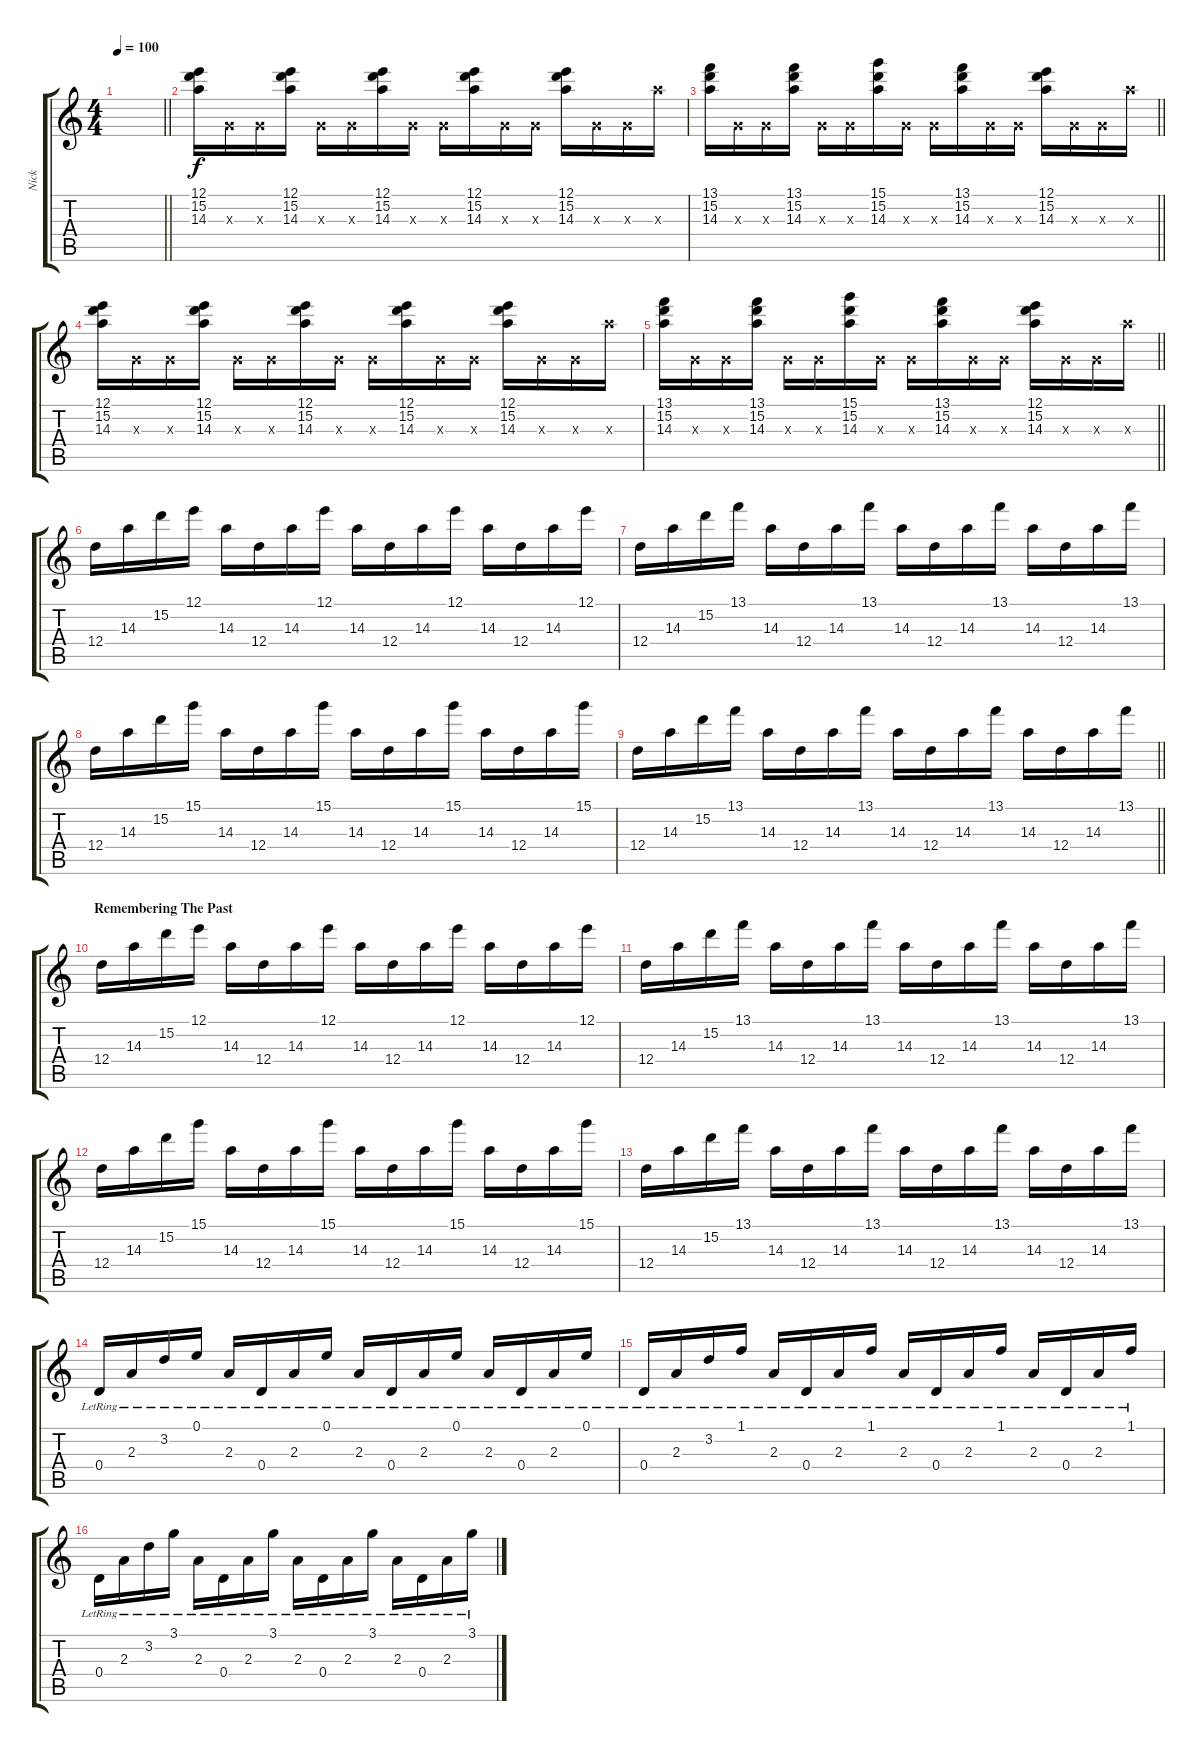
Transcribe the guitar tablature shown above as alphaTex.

\track ("Nick" "Nick") {instrument acousticguitarsteel}
\staff {score tabs}
\tuning (E4 B3 G3 D3 A2 E2) {hide}
\ts (4 4)
\tempo 100
\clef g2
\barLineRight lightlight
\ks c
|
(12.1 15.2 14.3).16 0.3{x}.16 0.3{x}.16 (12.1 15.2 14.3).16 0.3{x}.16 0.3{x}.16 (12.1 15.2 14.3).16 0.3{x}.16 0.3{x}.16 (12.1 15.2 14.3).16 0.3{x}.16 0.3{x}.16 (12.1 15.2 14.3).16 0.3{x}.16 0.3{x}.16 14.3{x}.16 |
\barLineRight lightlight
(13.1 15.2 14.3).16 0.3{x}.16 0.3{x}.16 (13.1 15.2 14.3).16 0.3{x}.16 0.3{x}.16 (15.1 15.2 14.3).16 0.3{x}.16 0.3{x}.16 (13.1 15.2 14.3).16 0.3{x}.16 0.3{x}.16 (12.1 15.2 14.3).16 0.3{x}.16 0.3{x}.16 14.3{x}.16 |
(12.1 15.2 14.3).16 0.3{x}.16 0.3{x}.16 (12.1 15.2 14.3).16 0.3{x}.16 0.3{x}.16 (12.1 15.2 14.3).16 0.3{x}.16 0.3{x}.16 (12.1 15.2 14.3).16 0.3{x}.16 0.3{x}.16 (12.1 15.2 14.3).16 0.3{x}.16 0.3{x}.16 14.3{x}.16 |
\barLineRight lightlight
(13.1 15.2 14.3).16 0.3{x}.16 0.3{x}.16 (13.1 15.2 14.3).16 0.3{x}.16 0.3{x}.16 (15.1 15.2 14.3).16 0.3{x}.16 0.3{x}.16 (13.1 15.2 14.3).16 0.3{x}.16 0.3{x}.16 (12.1 15.2 14.3).16 0.3{x}.16 0.3{x}.16 14.3{x}.16 |
12.4.16 14.3.16 15.2.16 12.1.16 14.3.16 12.4.16 14.3.16 12.1.16 14.3.16 12.4.16 14.3.16 12.1.16 14.3.16 12.4.16 14.3.16 12.1.16 |
12.4.16 14.3.16 15.2.16 13.1.16 14.3.16 12.4.16 14.3.16 13.1.16 14.3.16 12.4.16 14.3.16 13.1.16 14.3.16 12.4.16 14.3.16 13.1.16 |
12.4.16 14.3.16 15.2.16 15.1.16 14.3.16 12.4.16 14.3.16 15.1.16 14.3.16 12.4.16 14.3.16 15.1.16 14.3.16 12.4.16 14.3.16 15.1.16 |
\barLineRight lightlight
12.4.16 14.3.16 15.2.16 13.1.16 14.3.16 12.4.16 14.3.16 13.1.16 14.3.16 12.4.16 14.3.16 13.1.16 14.3.16 12.4.16 14.3.16 13.1.16 |
\section ("" "Remembering The Past")
12.4.16{volume 0} 14.3.16 15.2.16 12.1.16 14.3.16 12.4.16 14.3.16 12.1.16 14.3.16 12.4.16 14.3.16 12.1.16 14.3.16 12.4.16 14.3.16 12.1.16 |
12.4.16 14.3.16 15.2.16 13.1.16 14.3.16 12.4.16 14.3.16 13.1.16 14.3.16 12.4.16 14.3.16 13.1.16 14.3.16 12.4.16 14.3.16 13.1.16 |
12.4.16 14.3.16 15.2.16 15.1.16 14.3.16 12.4.16 14.3.16 15.1.16 14.3.16 12.4.16 14.3.16 15.1.16 14.3.16 12.4.16 14.3.16 15.1.16 |
12.4.16 14.3.16 15.2.16 13.1.16 14.3.16 12.4.16 14.3.16 13.1.16 14.3.16 12.4.16 14.3.16 13.1.16 14.3.16 12.4.16 14.3.16 13.1.16 |
0.4{lr}.16{volume 13 instrument acousticguitarsteel} 2.3{lr}.16 3.2{lr}.16 0.1{lr}.16 2.3{lr}.16 0.4{lr}.16 2.3{lr}.16 0.1{lr}.16 2.3{lr}.16 0.4{lr}.16 2.3{lr}.16 0.1{lr}.16 2.3{lr}.16 0.4{lr}.16 2.3{lr}.16 0.1{lr}.16 |
0.4{lr}.16 2.3{lr}.16 3.2{lr}.16 1.1{lr}.16 2.3{lr}.16 0.4{lr}.16 2.3{lr}.16 1.1{lr}.16 2.3{lr}.16 0.4{lr}.16 2.3{lr}.16 1.1{lr}.16 2.3{lr}.16 0.4{lr}.16 2.3{lr}.16 1.1{lr}.16 |
0.4{lr}.16 2.3{lr}.16 3.2{lr}.16 3.1{lr}.16 2.3{lr}.16 0.4{lr}.16 2.3{lr}.16 3.1{lr}.16 2.3{lr}.16 0.4{lr}.16 2.3{lr}.16 3.1{lr}.16 2.3{lr}.16 0.4{lr}.16 2.3{lr}.16 3.1{lr}.16
